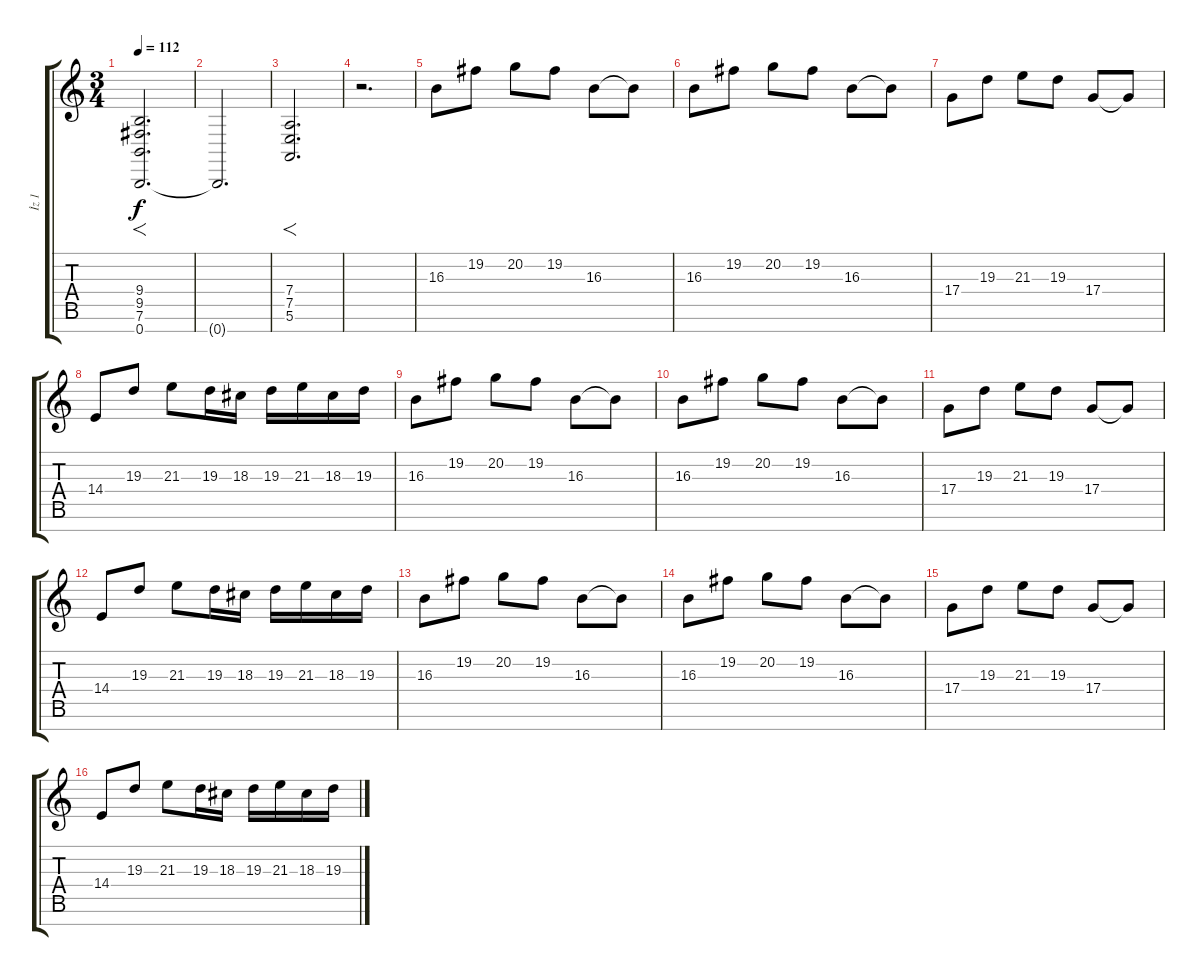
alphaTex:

\track ("İz 1" "İz 1") {instrument stringensemble1}
\staff {score tabs}
\tuning (E4 B3 G3 D3 A2 E2 B1) {hide}
\ts (3 4)
\tempo 112
\clef g2
\ks c
(9.4 9.5 7.6 0.7).2{f d dy f} |
0.7{t}.2{d} |
(7.4 7.5 5.6).2{f d} |
r.2{d} |
16.3.8{volume 15 instrument stringensemble1} 19.2.8 20.2.8 19.2.8 16.3.8 16.3{t}.8 |
16.3.8{volume 15 instrument stringensemble1} 19.2.8 20.2.8 19.2.8 16.3.8 16.3{t}.8 |
17.4.8 19.3.8 21.3.8 19.3.8 17.4.8 17.4{t}.8 |
14.4.8 19.3.8 21.3.8 19.3.16 18.3.16 19.3.16 21.3.16 18.3.16 19.3.16 |
16.3.8{volume 15 instrument stringensemble1} 19.2.8 20.2.8 19.2.8 16.3.8 16.3{t}.8 |
16.3.8{volume 15 instrument stringensemble1} 19.2.8 20.2.8 19.2.8 16.3.8 16.3{t}.8 |
17.4.8 19.3.8 21.3.8 19.3.8 17.4.8 17.4{t}.8 |
14.4.8 19.3.8 21.3.8 19.3.16 18.3.16 19.3.16 21.3.16 18.3.16 19.3.16 |
16.3.8{volume 15 instrument stringensemble1} 19.2.8 20.2.8 19.2.8 16.3.8 16.3{t}.8 |
16.3.8{volume 15 instrument stringensemble1} 19.2.8 20.2.8 19.2.8 16.3.8 16.3{t}.8 |
17.4.8 19.3.8 21.3.8 19.3.8 17.4.8 17.4{t}.8 |
14.4.8 19.3.8 21.3.8 19.3.16 18.3.16 19.3.16 21.3.16 18.3.16 19.3.16
